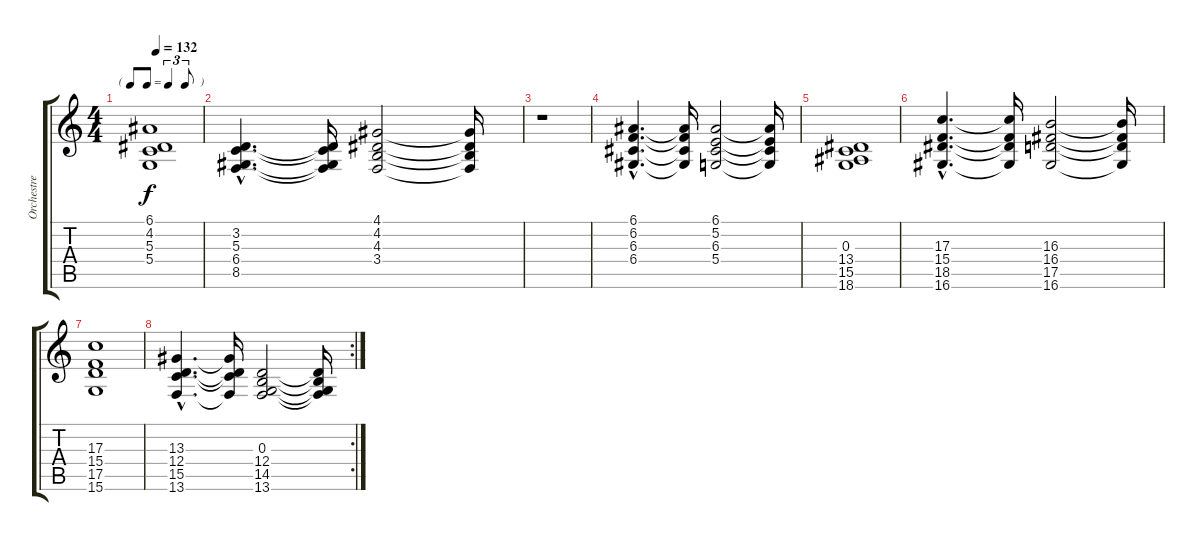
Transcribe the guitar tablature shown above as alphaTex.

\track ("Orchestre" "Orchestre") {instrument synthstrings1}
\staff {score tabs}
\tuning (E4 B3 G3 D3 A2 E2) {hide}
\ts (4 4)
\tf triplet8th
\tempo 132
\clef g2
\ks c
(6.1{t} 4.2{t} 5.3{t} 5.4{t}).1{dy f} |
(3.2{hac} 5.3{hac} 6.4{hac} 8.5{hac}).4{d} (3.2{t} 5.3{t} 6.4{t} 8.5{t}).16 (4.1 4.2 4.3 3.4).2 (4.1{t} 4.2{t} 4.3{t} 3.4{t}).16 |
r.1 |
(6.1{hac} 6.2{hac} 6.3{hac} 6.4{hac}).4{d} (6.1{t} 6.2{t} 6.3{t} 6.4{t}).16 (6.1 5.2 6.3 5.4).2 (6.1{t} 5.2{t} 6.3{t} 5.4{t}).16 |
(0.3 13.4 15.5 18.6).1 |
(17.3{hac} 15.4{hac} 18.5{hac} 16.6{hac}).4{d} (17.3{t} 15.4{t} 18.5{t} 16.6{t}).16 (16.3 16.4 17.5 16.6).2 (16.3{t} 16.4{t} 17.5{t} 16.6{t}).16 |
(17.3 15.4 17.5 15.6).1 |
\rc 2
(13.3{hac} 12.4{hac} 15.5{hac} 13.6{hac}).4{d} (13.3{t} 12.4{t} 15.5{t} 13.6{t}).16 (0.3 12.4 14.5 13.6).2 (0.3{t} 12.4{t} 14.5{t} 13.6{t}).16
